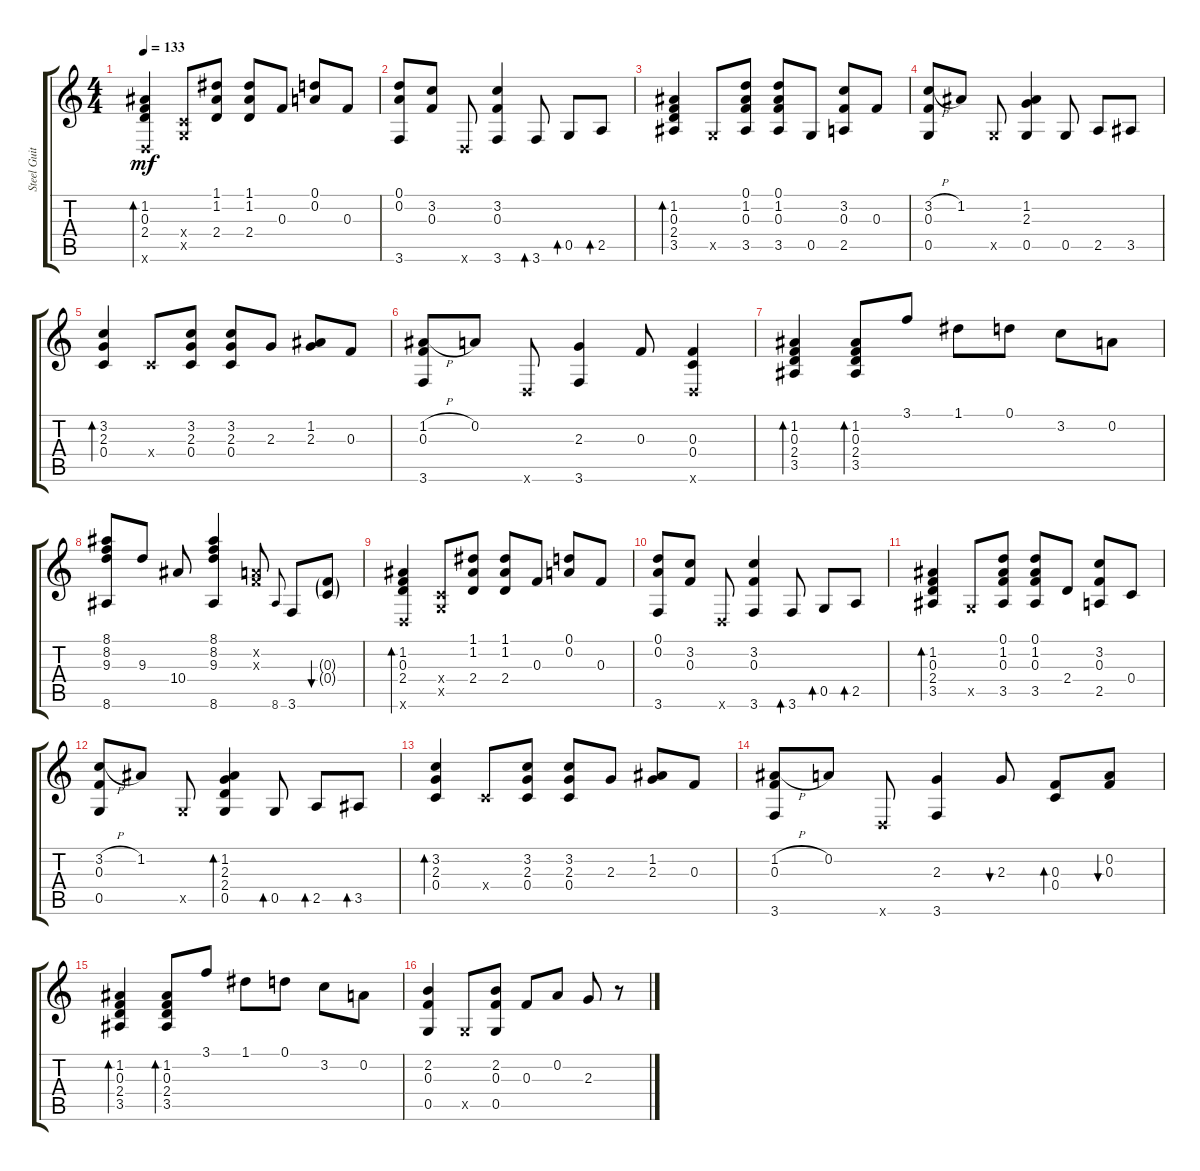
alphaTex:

\track ("Steel Guitar" "Steel Guit") {instrument acousticguitarsteel}
\staff {score tabs}
\tuning (D4 A3 F3 C3 G2 D2) {hide}
\ts (4 4)
\tempo 133
\clef g2
\ks c
(1.2 0.3 2.4 0.6{x}).4{bd 30 dy mf} (0.4{x} 0.5{x}).8 (1.1 1.2 2.4).8 (1.1 1.2 2.4).8 0.3.8 (0.1 0.2).8 0.3.8 |
(0.1 0.2 3.6).8 (3.2 0.3).8 0.6{x}.8 (3.2 0.3 3.6).4 3.6.8{bd 30} 0.5.8{bd 30} 2.5.8{bd 30} |
(1.2 0.3 2.4 3.5).4{bd 120} 0.5{x}.8 (0.1 1.2 0.3 3.5).8 (0.1 1.2 0.3 3.5).8 0.5.8 (3.2 0.3 2.5).8 0.3.8 |
(3.2{h} 0.3 0.5).8 1.2.8 0.5{x}.8 (1.2 2.3 0.5).4 0.5.8 2.5.8 3.5.8 |
(3.2 2.3 0.4).4{bd 120} 0.4{x}.8 (3.2 2.3 0.4).8 (3.2 2.3 0.4).8 2.3.8 (1.2 2.3).8 0.3.8 |
(1.2{h} 0.3 3.6).8 0.2.8 0.6{x}.8 (2.3 3.6).4 0.3.8 (0.3 0.4 0.6{x}).4 |
(1.2 0.3 2.4 3.5).4{bd 120} (1.2 0.3 2.4 3.5).8{bd 120} 3.1.8 1.1.8 0.1.8 3.2.8 0.2.8 |
(8.1 8.2 9.3 8.6).8 9.3.8 10.4.8 (8.1 8.2 9.3 8.6).4 (0.2{x} 0.3{x}).8 8.6.8{gr onbeat} 3.6.8 (0.3{g} 0.4{g}).8{bu 30} |
(1.2 0.3 2.4 0.6{x}).4{bd 60} (0.4{x} 0.5{x}).8 (1.1 1.2 2.4).8 (1.1 1.2 2.4).8 0.3.8 (0.1 0.2).8 0.3.8 |
(0.1 0.2 3.6).8 (3.2 0.3).8 0.6{x}.8 (3.2 0.3 3.6).4 3.6.8{bd 30} 0.5.8{bd 30} 2.5.8{bd 30} |
(1.2 0.3 2.4 3.5).4{bd 120} 0.5{x}.8 (0.1 1.2 0.3 3.5).8 (0.1 1.2 0.3 3.5).8 2.4.8 (3.2 0.3 2.5).8 0.4.8 |
(3.2{h} 0.3 0.5).8 1.2.8 0.5{x}.8 (1.2 2.3 2.4 0.5).4{bd 30} 0.5.8{bd 30} 2.5.8{bd 30} 3.5.8{bd 30} |
(3.2 2.3 0.4).4{bd 30} 0.4{x}.8 (3.2 2.3 0.4).8 (3.2 2.3 0.4).8 2.3.8 (1.2 2.3).8 0.3.8 |
(1.2{h} 0.3 3.6).8 0.2.8 0.6{x}.8 (2.3 3.6).4 2.3.8{bu 30} (0.3 0.4).8{bd 30} (0.2 0.3).8{bu 30} |
(1.2 0.3 2.4 3.5).4{bd 120} (1.2 0.3 2.4 3.5).8{bd 120} 3.1.8 1.1.8 0.1.8 3.2.8 0.2.8 |
(2.2 0.3 0.5).4 0.5{x}.8 (2.2 0.3 0.5).8 0.3.8 0.2.8 2.3.8 r.8
